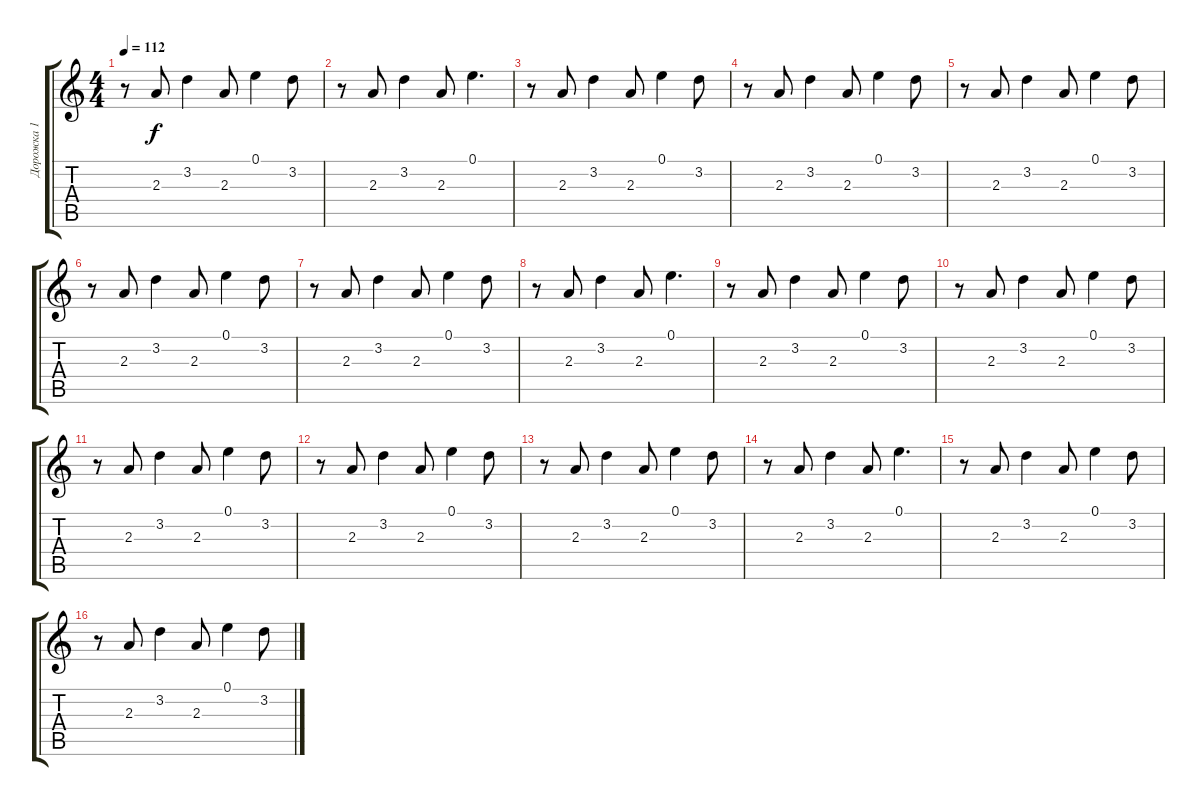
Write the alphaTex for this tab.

\track ("Дорожка 1" "Дорожка 1") {instrument acousticguitarsteel}
\staff {score tabs}
\tuning (E4 B3 G3 D3 A2 E2) {hide}
\ts (4 4)
\tempo 112
\clef g2
\ks c
r.8{dy f} 2.3.8 3.2.4 2.3.8 0.1.4 3.2.8 |
r.8 2.3.8 3.2.4 2.3.8 0.1.4{d} |
r.8 2.3.8 3.2.4 2.3.8 0.1.4 3.2.8 |
r.8 2.3.8 3.2.4 2.3.8 0.1.4 3.2.8 |
r.8 2.3.8 3.2.4 2.3.8 0.1.4 3.2.8 |
r.8 2.3.8 3.2.4 2.3.8 0.1.4 3.2.8 |
r.8 2.3.8 3.2.4 2.3.8 0.1.4 3.2.8 |
r.8 2.3.8 3.2.4 2.3.8 0.1.4{d} |
r.8 2.3.8 3.2.4 2.3.8 0.1.4 3.2.8 |
r.8 2.3.8 3.2.4 2.3.8 0.1.4 3.2.8 |
r.8 2.3.8 3.2.4 2.3.8 0.1.4 3.2.8 |
r.8 2.3.8 3.2.4 2.3.8 0.1.4 3.2.8 |
r.8 2.3.8 3.2.4 2.3.8 0.1.4 3.2.8 |
r.8 2.3.8 3.2.4 2.3.8 0.1.4{d} |
r.8 2.3.8 3.2.4 2.3.8 0.1.4 3.2.8 |
r.8 2.3.8 3.2.4 2.3.8 0.1.4 3.2.8
